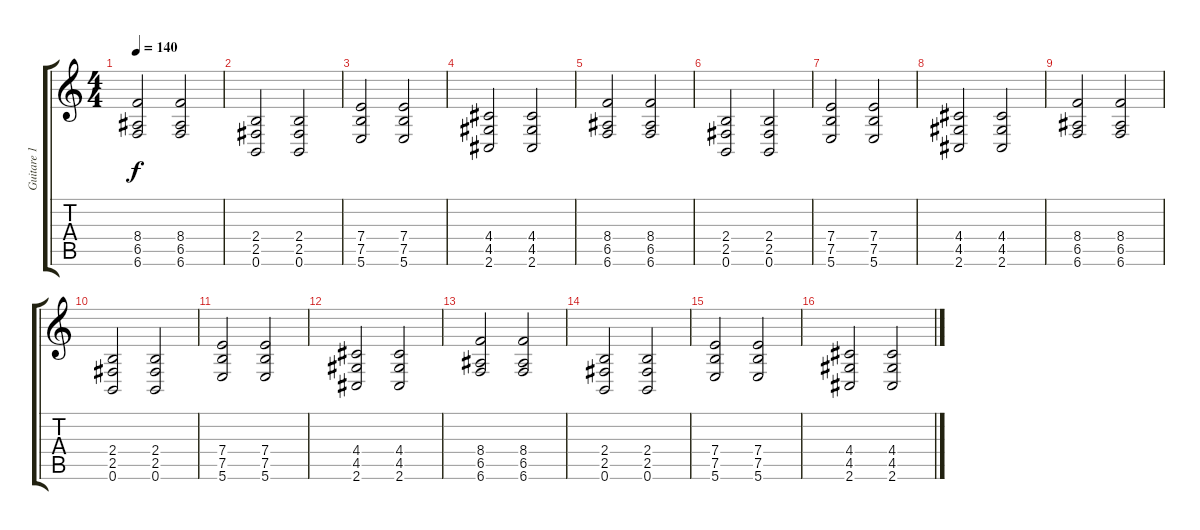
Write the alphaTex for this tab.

\track ("Guitare 1" "Guitare 1") {instrument distortionguitar}
\staff {score tabs}
\tuning (B3 Gb3 D3 A2 E2 B1) {hide}
\ts (4 4)
\tempo 140
\clef g2
\ks c
(8.4 6.5 6.6).2{dy f} (8.4 6.5 6.6).2 |
(2.4 2.5 0.6).2 (2.4 2.5 0.6).2 |
(7.4 7.5 5.6).2 (7.4 7.5 5.6).2 |
(4.4 4.5 2.6).2 (4.4 4.5 2.6).2 |
(8.4 6.5 6.6).2 (8.4 6.5 6.6).2 |
(2.4 2.5 0.6).2 (2.4 2.5 0.6).2 |
(7.4 7.5 5.6).2 (7.4 7.5 5.6).2 |
(4.4 4.5 2.6).2 (4.4 4.5 2.6).2 |
(8.4 6.5 6.6).2 (8.4 6.5 6.6).2 |
(2.4 2.5 0.6).2{volume 11} (2.4 2.5 0.6).2 |
(7.4 7.5 5.6).2 (7.4 7.5 5.6).2 |
(4.4 4.5 2.6).2 (4.4 4.5 2.6).2 |
(8.4 6.5 6.6).2 (8.4 6.5 6.6).2 |
(2.4 2.5 0.6).2{volume 6} (2.4 2.5 0.6).2 |
(7.4 7.5 5.6).2 (7.4 7.5 5.6).2 |
(4.4 4.5 2.6).2 (4.4 4.5 2.6).2
